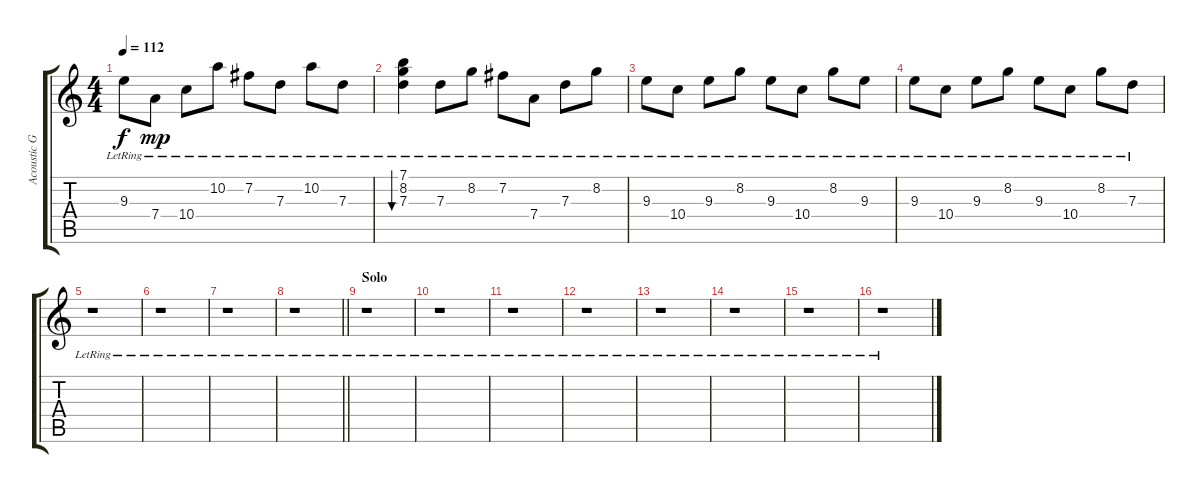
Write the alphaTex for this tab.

\track ("Acoustic Guitar" "Acoustic G") {instrument acousticguitarsteel}
\staff {score tabs}
\tuning (E4 B3 G3 D3 A2 E2) {hide}
\ts (4 4)
\tempo 112
\clef g2
\ks c
9.3{lr}.8{dy f} 7.4{lr}.8{dy mp} 10.4{lr}.8 10.2{lr}.8 7.2{lr}.8 7.3{lr}.8 10.2{lr}.8 7.3{lr}.8 |
(7.1{lr} 8.2{lr} 7.3{lr}).4{bu 240} 7.3{lr}.8 8.2{lr}.8 7.2{lr}.8 7.4{lr}.8 7.3{lr}.8 8.2{lr}.8 |
9.3{lr}.8 10.4{lr}.8 9.3{lr}.8 8.2{lr}.8 9.3{lr}.8 10.4{lr}.8 8.2{lr}.8 9.3{lr}.8 |
9.3{lr}.8 10.4{lr}.8 9.3{lr}.8 8.2{lr}.8 9.3{lr}.8 10.4{lr}.8 8.2{lr}.8 7.3{lr}.8 |
r.1 |
r.1 |
r.1 |
\barLineRight lightlight
r.1 |
\section ("" "Solo")
r.1 |
r.1 |
r.1 |
r.1 |
r.1 |
r.1 |
r.1 |
r.1
